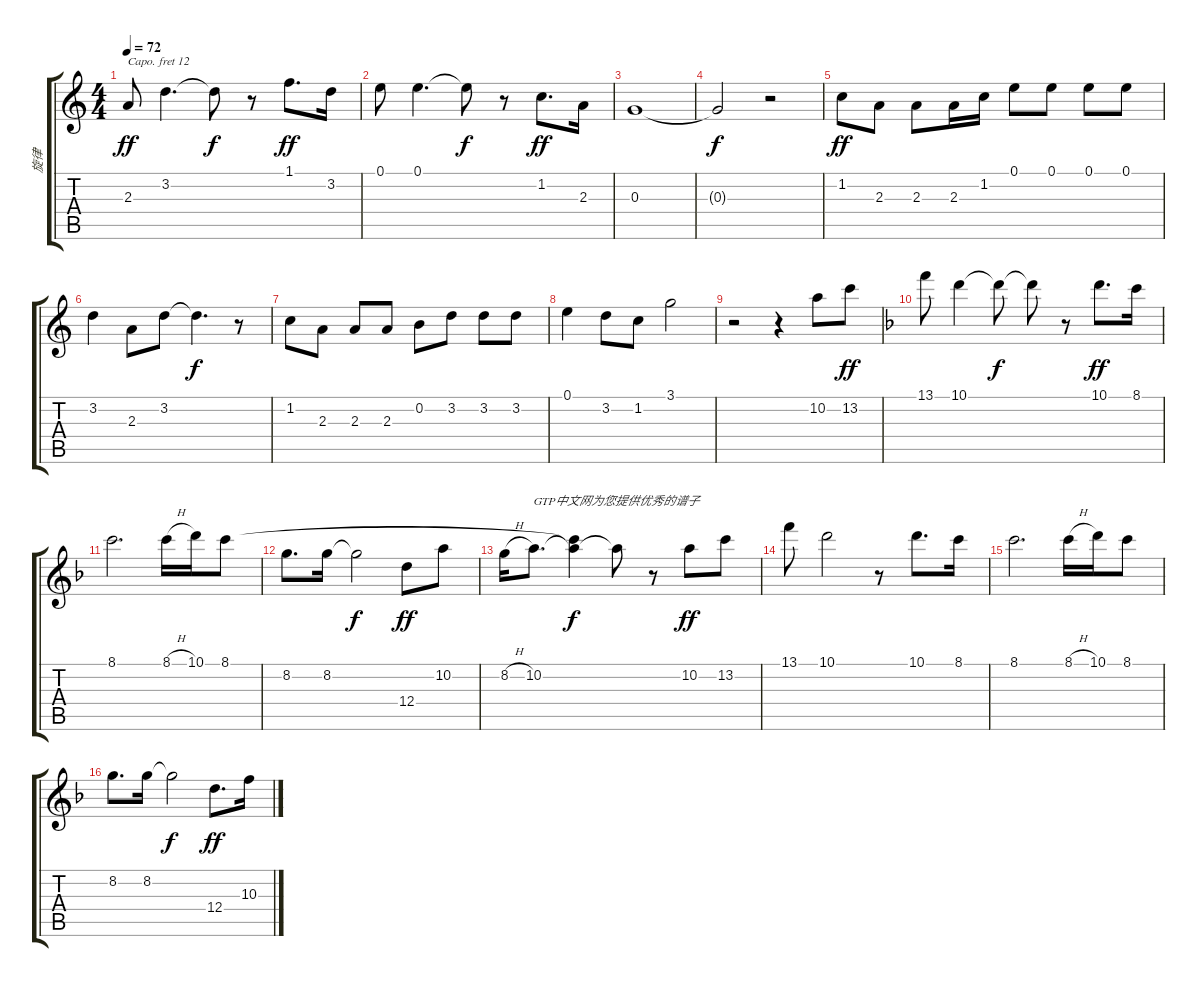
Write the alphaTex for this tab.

\track ("旋律" "旋律") {instrument recorder}
\staff {score tabs}
\capo 12
\tuning (E4 B3 G3 D3 A2 E2) {hide}
\ts (4 4)
\tempo 72
\clef g2
\ks c
2.3.8{dy ff} 3.2.4{d} 3.2{t}.8{dy f} r.8 1.1.8{d dy ff} 3.2.16 |
0.1.8 0.1.4{d} 0.1{t}.8{dy f} r.8 1.2.8{d dy ff} 2.3.16 |
0.3.1 |
0.3{t}.2{dy f} r.2 |
1.2.8{dy ff} 2.3.8 2.3.8 2.3.16 1.2.16 0.1.8 0.1.8 0.1.8 0.1.8 |
3.2.4 2.3.8 3.2.8 3.2{t}.4{d dy f} r.8 |
1.2.8 2.3.8 2.3.8 2.3.8 0.2.8 3.2.8 3.2.8 3.2.8 |
0.1.4 3.2.8 1.2.8 3.1.2 |
r.2 r.4 10.2.8 13.2.8{dy ff} |
\ks f
13.1.8 10.1.4 10.1{t}.8{dy f} 10.1{t}.8 r.8 10.1.8{d dy ff} 8.1.16 |
8.1.2{d} 8.1{h}.16 10.1.16 8.1.8 |
8.2.8{d} 8.2.16 8.2{t}.2{dy f} 12.4.8{dy ff} 10.2.8 |
8.2{h}.16 10.2.8{d txt "GTP中文网为您提供优秀的谱子"} (8.1{t} 10.2{t}).4{dy f} 10.2{t}.8 r.8 10.2.8{dy ff} 13.2.8 |
13.1.8 10.1.2 r.8 10.1.8{d} 8.1.16 |
8.1.2{d} 8.1{h}.16 10.1.16 8.1.8 |
8.2.8{d} 8.2.16 8.2{t}.2{dy f} 12.4.8{d dy ff} 10.3.16
